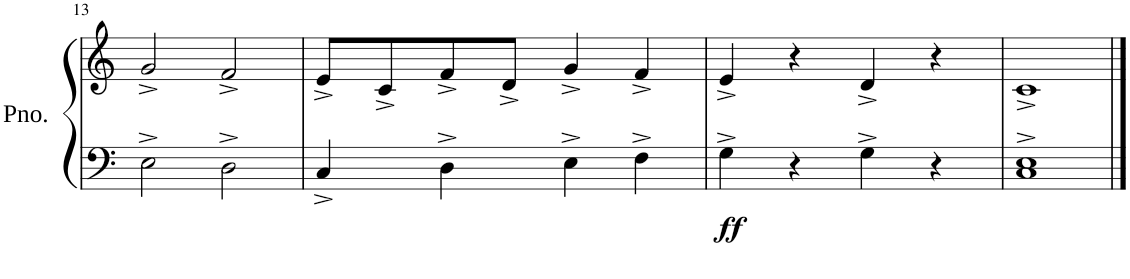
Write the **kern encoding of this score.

**kern	**kern	**dynam
*part1	*part1	*part1
*staff2	*staff1	*staff1/2
*I"Piano	*	*
*I'Pno.	*	*
!!LO:PB:g=z
*clefF4	*clefG2	*
*k[]	*k[]	*
*M4/4	*M4/4	*
=13	=13	=13
2E^\	2g^/	.
2D^\	2f^/	.
=14	=14	=14
4C^/	8e^/L	.
.	8c^/	.
4D^\	8f^/	.
.	8d^/J	.
4E^\	4g^/	.
4F^\	4f^/	.
=15	=15	=15
!	!	!LO:DY:b=2
4G^\	4e^/	ff
4r	4r	.
4G^\	4d^/	.
4r	4r	.
=16	=16	=16
1C^ 1E^	1c^	.
==	==	==
*-	*-	*-
